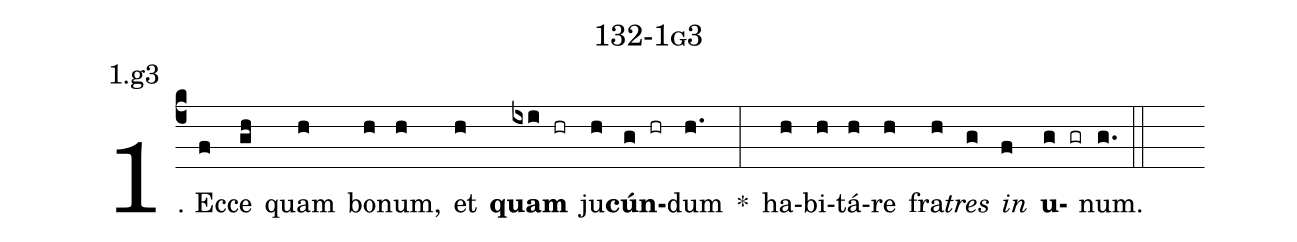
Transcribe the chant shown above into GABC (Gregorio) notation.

name: 132-1g3;
annotation: 1.g3;
%%
(c4)1. Ec(f)ce(gh) quam(h) bo(h)num,(h) et(h) <b>quam</b>(ixi hr) ju(h)<b>cún</b>(g hr)dum(h.) *(:) ha(h)bi(h)tá(h)re(h) fra(h)<i>tres</i>(g) <i>in</i>(f) <b>u</b>(g gr)num.(g.) (::)
